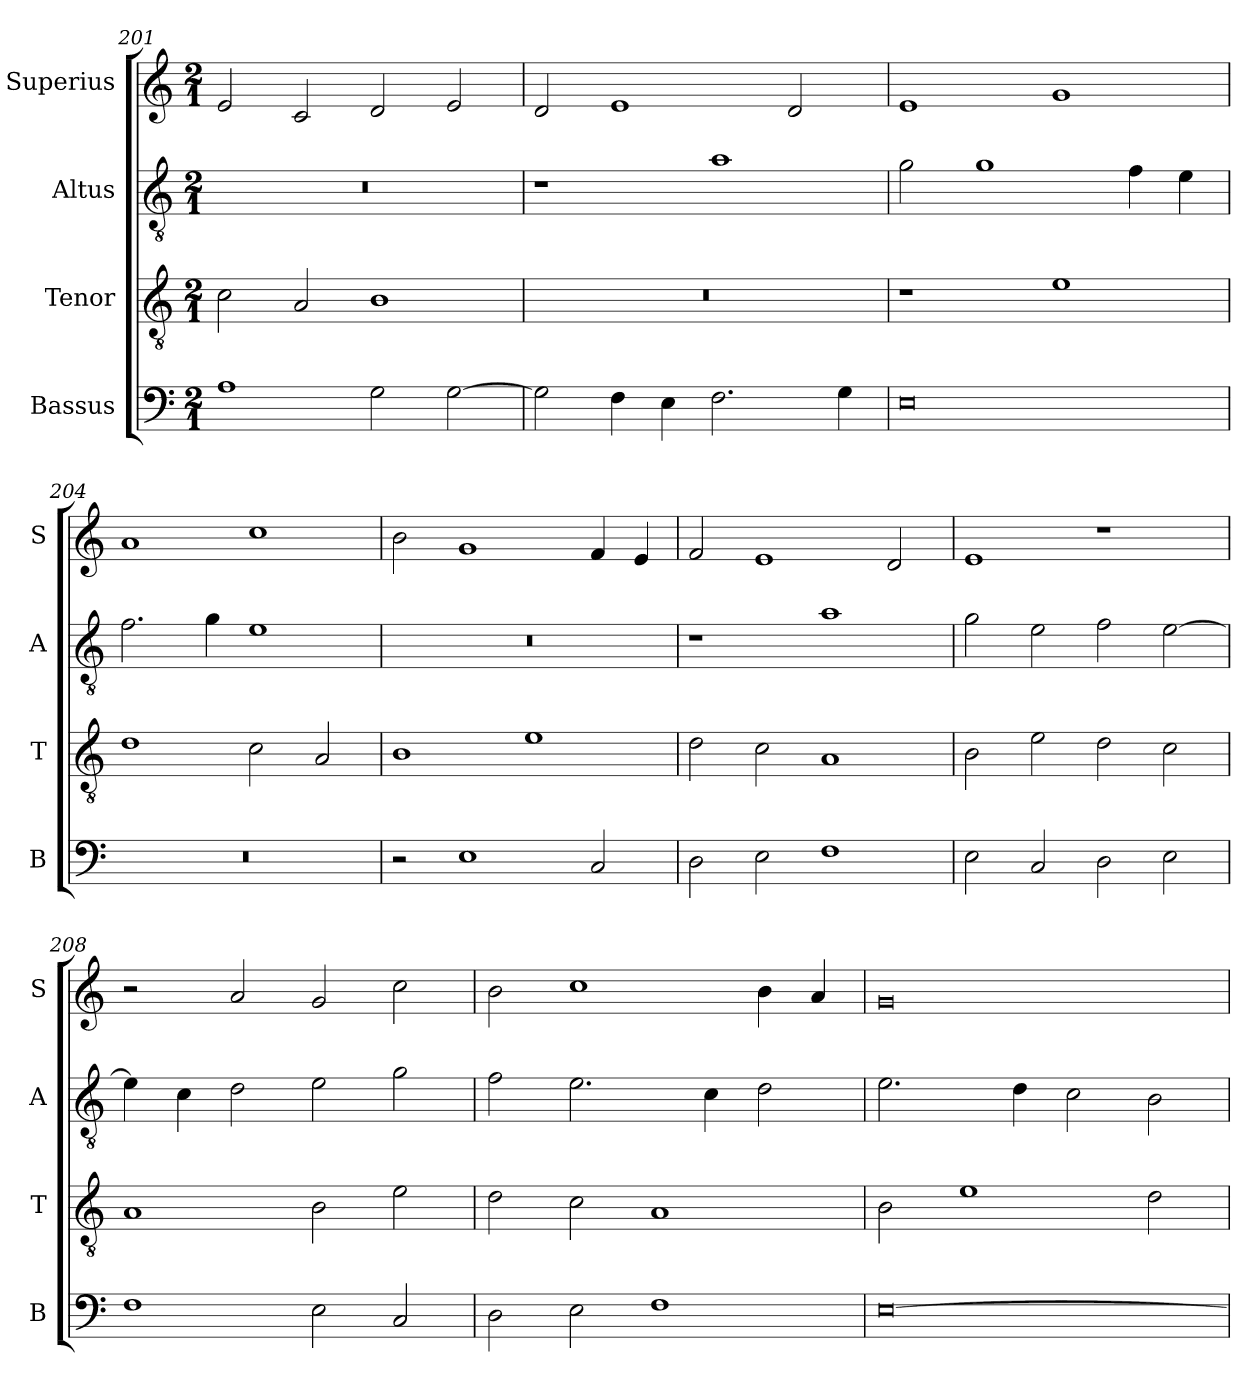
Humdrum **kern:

**kern	**kern	**kern	**kern
*part4	*part3	*part2	*part1
*staff4	*staff3	*staff2	*staff1
*I"Bassus	*I"Tenor	*I"Altus	*I"Superius
*I'B	*I'T	*I'A	*I'S
*clefF4	*clefGv2	*clefGv2	*clefG2
*k[]	*k[]	*k[]	*k[]
*M2/1	*M2/1	*M2/1	*M2/1
=201	=201	=201	=201
1A	2c\	0r	2e/
.	2A/	.	2c/
2G\	1B	.	2d/
[2G\	.	.	2e/
=202	=202	=202	=202
2G\]	0r	1r	2d/
4F\	.	.	1e
4E\	.	.	.
2.F\	.	1a	.
.	.	.	2d/
4G\	.	.	.
=203	=203	=203	=203
0E	1r	2g\	1e
.	.	1g	.
.	1e	.	1g
.	.	4f\	.
.	.	4e\	.
=204	=204	=204	=204
0r	1d	2.f\	1a
.	.	4g\	.
.	2c\	1e	1cc
.	2A/	.	.
=205	=205	=205	=205
2r	1B	0r	2b\
1E	.	.	1g
.	1e	.	.
2C/	.	.	4f/
.	.	.	4e/
=206	=206	=206	=206
2D\	2d\	1r	2f/
2E\	2c\	.	1e
1F	1A	1a	.
.	.	.	2d/
=207	=207	=207	=207
2E\	2B\	2g\	1e
2C/	2e\	2e\	.
2D\	2d\	2f\	1r
2E\	2c\	[2e\	.
=208	=208	=208	=208
1F	1A	4e\]	2r
.	.	4c\	.
.	.	2d\	2a/
2E\	2B\	2e\	2g/
2C/	2e\	2g\	2cc\
=209	=209	=209	=209
2D\	2d\	2f\	2b\
2E\	2c\	2.e\	1cc
1F	1A	.	.
.	.	4c\	.
.	.	2d\	4b\
.	.	.	4a/
=210	=210	=210	=210
[0E	2B\	2.e\	0g
.	1e	.	.
.	.	4d\	.
.	.	2c\	.
.	2d\	2B\	.
=	=	=	=
*-	*-	*-	*-
